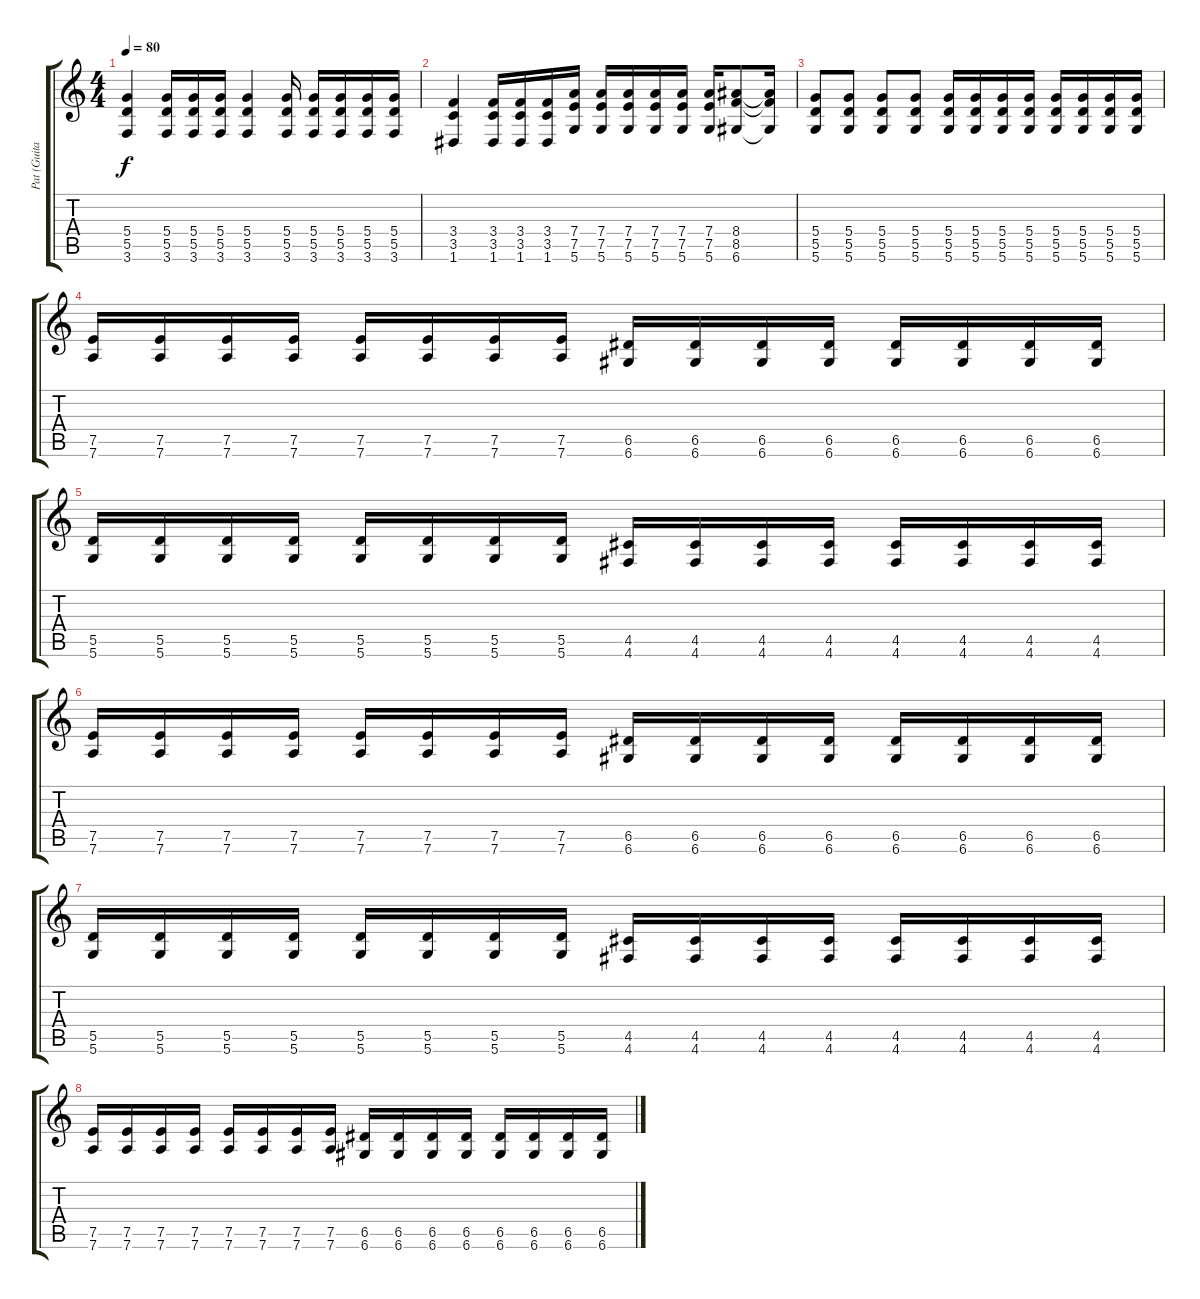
\track ("Pat (Guitar)" "Pat (Guita") {instrument acousticguitarnylon}
\staff {score tabs}
\tuning (E4 B3 G3 D3 A2 D2) {hide}
\ts (4 4)
\tempo 80
\clef g2
\ks c
(5.4 5.5 3.6).4{dy f} (5.4 5.5 3.6).16 (5.4 5.5 3.6).16 (5.4 5.5 3.6).16 (5.4 5.5 3.6).4 (5.4 5.5 3.6).16 (5.4 5.5 3.6).16 (5.4 5.5 3.6).16 (5.4 5.5 3.6).16 (5.4 5.5 3.6).16 |
(3.4 3.5 1.6).4 (3.4 3.5 1.6).16 (3.4 3.5 1.6).16 (3.4 3.5 1.6).16 (7.4 7.5 5.6).16 (7.4 7.5 5.6).16 (7.4 7.5 5.6).16 (7.4 7.5 5.6).16 (7.4 7.5 5.6).16 (7.4 7.5 5.6).16 (8.4 8.5 6.6).8 (8.4{t} 8.5{t} 6.6{t}).16 |
(5.4 5.5 5.6).8 (5.4 5.5 5.6).8 (5.4 5.5 5.6).8 (5.4 5.5 5.6).8 (5.4 5.5 5.6).16 (5.4 5.5 5.6).16 (5.4 5.5 5.6).16 (5.4 5.5 5.6).16 (5.4 5.5 5.6).16 (5.4 5.5 5.6).16 (5.4 5.5 5.6).16 (5.4 5.5 5.6).16 |
(7.5 7.6).16 (7.5 7.6).16 (7.5 7.6).16 (7.5 7.6).16 (7.5 7.6).16 (7.5 7.6).16 (7.5 7.6).16 (7.5 7.6).16 (6.5 6.6).16 (6.5 6.6).16 (6.5 6.6).16 (6.5 6.6).16 (6.5 6.6).16 (6.5 6.6).16 (6.5 6.6).16 (6.5 6.6).16 |
(5.5 5.6).16 (5.5 5.6).16 (5.5 5.6).16 (5.5 5.6).16 (5.5 5.6).16 (5.5 5.6).16 (5.5 5.6).16 (5.5 5.6).16 (4.5 4.6).16 (4.5 4.6).16 (4.5 4.6).16 (4.5 4.6).16 (4.5 4.6).16 (4.5 4.6).16 (4.5 4.6).16 (4.5 4.6).16 |
(7.5 7.6).16 (7.5 7.6).16 (7.5 7.6).16 (7.5 7.6).16 (7.5 7.6).16 (7.5 7.6).16 (7.5 7.6).16 (7.5 7.6).16 (6.5 6.6).16 (6.5 6.6).16 (6.5 6.6).16 (6.5 6.6).16 (6.5 6.6).16 (6.5 6.6).16 (6.5 6.6).16 (6.5 6.6).16 |
(5.5 5.6).16 (5.5 5.6).16 (5.5 5.6).16 (5.5 5.6).16 (5.5 5.6).16 (5.5 5.6).16 (5.5 5.6).16 (5.5 5.6).16 (4.5 4.6).16 (4.5 4.6).16 (4.5 4.6).16 (4.5 4.6).16 (4.5 4.6).16 (4.5 4.6).16 (4.5 4.6).16 (4.5 4.6).16 |
(7.5 7.6).16 (7.5 7.6).16 (7.5 7.6).16 (7.5 7.6).16 (7.5 7.6).16 (7.5 7.6).16 (7.5 7.6).16 (7.5 7.6).16 (6.5 6.6).16 (6.5 6.6).16 (6.5 6.6).16 (6.5 6.6).16 (6.5 6.6).16 (6.5 6.6).16 (6.5 6.6).16 (6.5 6.6).16
